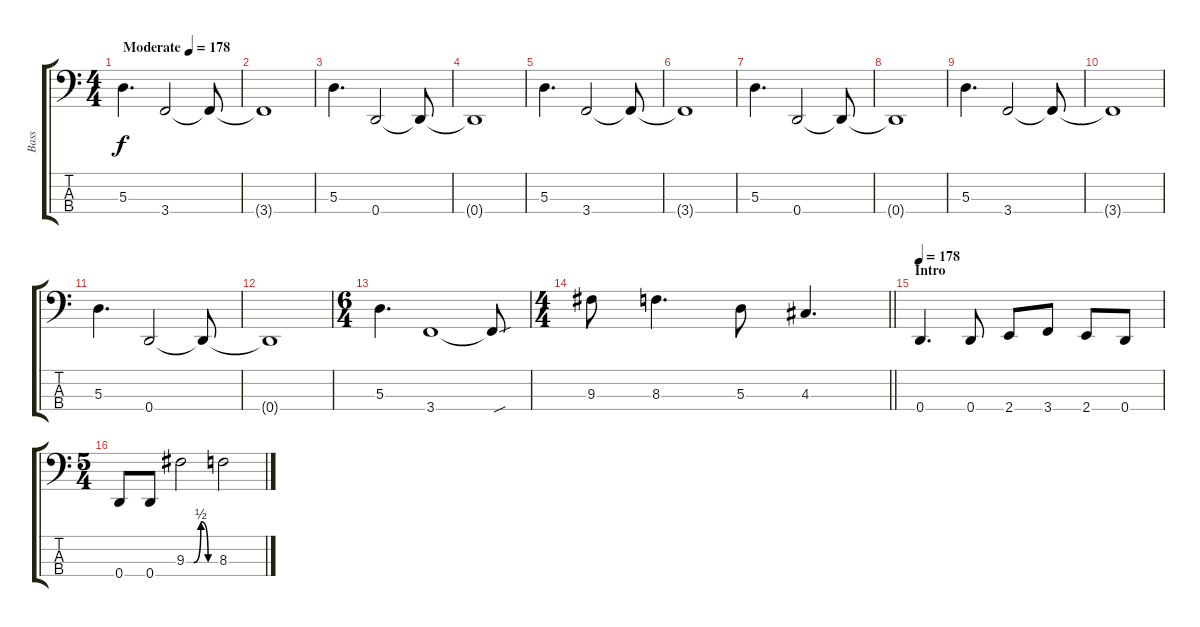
\track ("Bass" "Bass") {instrument electricbassfinger}
\staff {score tabs}
\tuning (G2 D2 A1 D1) {hide}
\ts (4 4)
\tempo (178 "Moderate")
\tempo 176
\tempo (178 "Moderate")
\clef f4
\ks c
5.3.4{d dy f instrument electricbassfinger} 3.4.2 3.4{t}.8 |
3.4{t}.1 |
5.3.4{d} 0.4.2 0.4{t}.8 |
0.4{t}.1 |
5.3.4{d} 3.4.2 3.4{t}.8 |
3.4{t}.1 |
5.3.4{d} 0.4.2 0.4{t}.8 |
0.4{t}.1 |
5.3.4{d} 3.4.2 3.4{t}.8 |
3.4{t}.1 |
5.3.4{d} 0.4.2 0.4{t}.8 |
0.4{t}.1 |
\ts (6 4)
5.3.4{d} 3.4.1 3.4{sou t}.8 |
\ts (4 4)
\barLineRight lightlight
9.3.8 8.3.4{d} 5.3.8 4.3.4{d} |
\section ("" "Intro")
\tempo 178
0.4.4{d} 0.4.8 2.4.8 3.4.8 2.4.8 0.4.8 |
\ts (5 4)
0.4.8 0.4.8 9.3{be (custom 0 0 15 0 30 2 45 0 60 0)}.2 8.3.2
